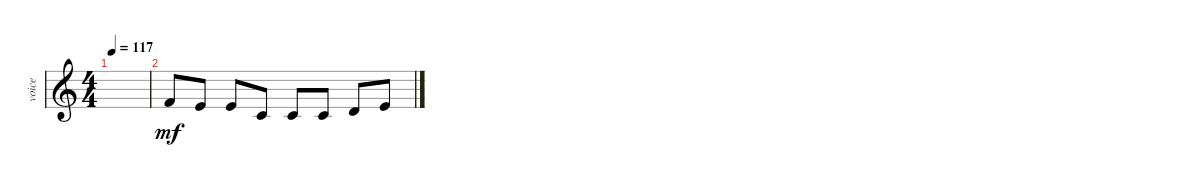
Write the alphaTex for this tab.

\track ("voice" "voice") {instrument altosax}
\staff {score}
\tuning (E4 B3 G3 D3 A2 E2) {hide}
\ts (4 4)
\tempo 117
\clef g2
\ks c
|
1.1.8{dy mf} 0.1.8 0.1.8 1.2.8 1.2.8 1.2.8 3.2.8 0.1.8
